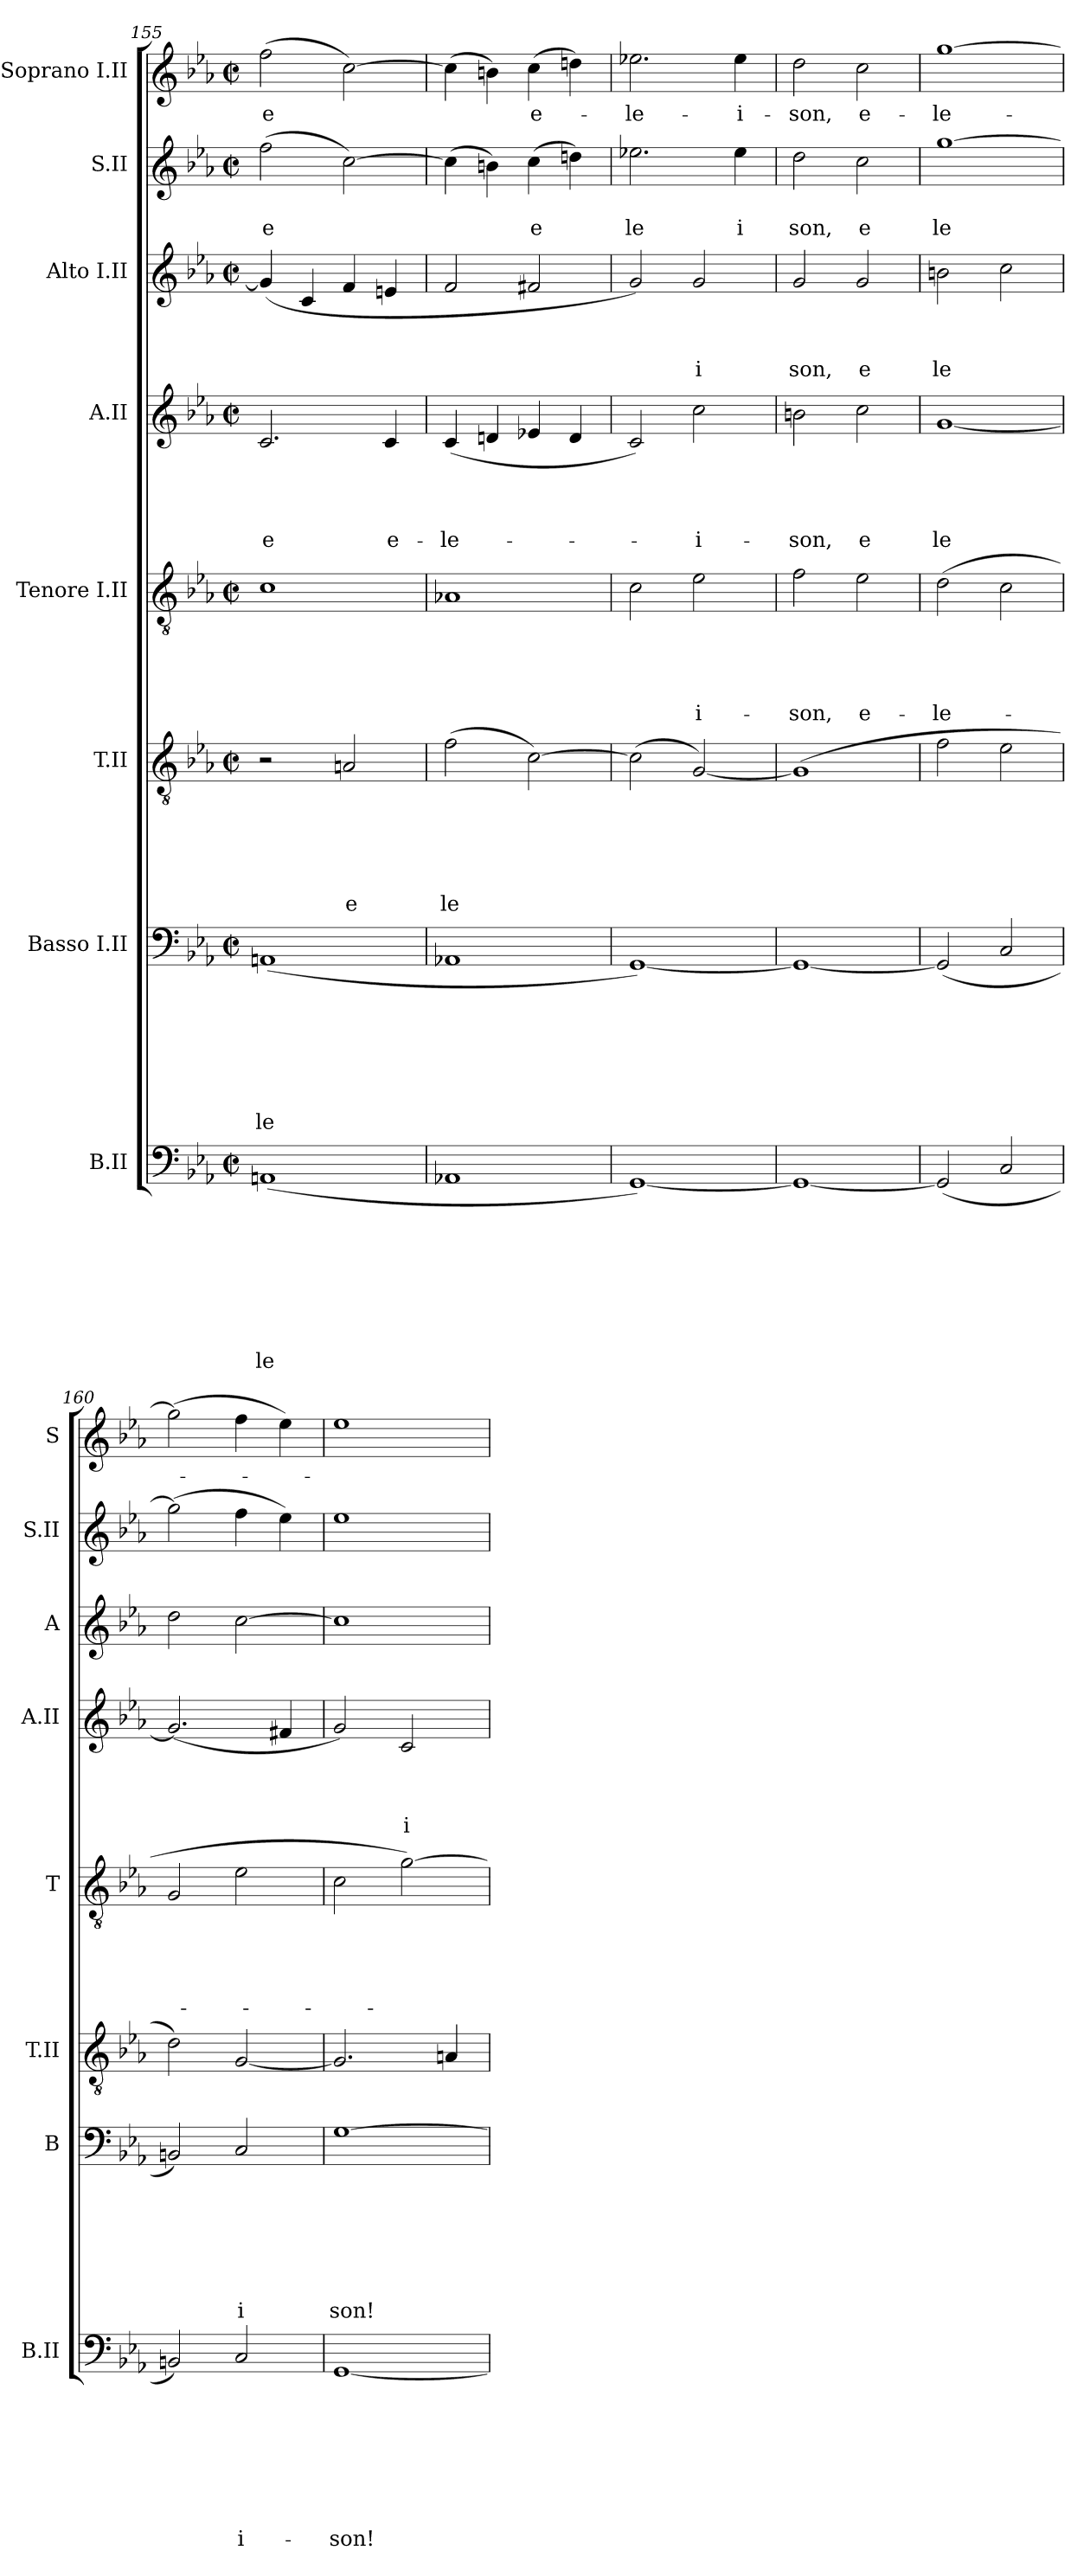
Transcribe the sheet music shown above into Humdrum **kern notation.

**kern	**text	**text	**text	**text	**text	**text	**text	**text	**kern	**text	**text	**text	**text	**text	**text	**text	**kern	**text	**text	**text	**text	**text	**text	**kern	**text	**text	**text	**text	**text	**kern	**text	**text	**text	**text	**kern	**text	**text	**text	**kern	**text	**text	**kern	**text
*part8	*part8	*part8	*part8	*part8	*part8	*part8	*part8	*part8	*part7	*part7	*part7	*part7	*part7	*part7	*part7	*part7	*part6	*part6	*part6	*part6	*part6	*part6	*part6	*part5	*part5	*part5	*part5	*part5	*part5	*part4	*part4	*part4	*part4	*part4	*part3	*part3	*part3	*part3	*part2	*part2	*part2	*part1	*part1
*staff8	*staff8	*staff8	*staff8	*staff8	*staff8	*staff8	*staff8	*staff8	*staff7	*staff7	*staff7	*staff7	*staff7	*staff7	*staff7	*staff7	*staff6	*staff6	*staff6	*staff6	*staff6	*staff6	*staff6	*staff5	*staff5	*staff5	*staff5	*staff5	*staff5	*staff4	*staff4	*staff4	*staff4	*staff4	*staff3	*staff3	*staff3	*staff3	*staff2	*staff2	*staff2	*staff1	*staff1
*I"B.II	*	*	*	*	*	*	*	*	*I"Basso I.II	*	*	*	*	*	*	*	*I"T.II	*	*	*	*	*	*	*I"Tenore I.II	*	*	*	*	*	*I"A.II	*	*	*	*	*I"Alto I.II	*	*	*	*I"S.II	*	*	*I"Soprano I.II	*
*I'B.II	*	*	*	*	*	*	*	*	*I'B	*	*	*	*	*	*	*	*I'T.II	*	*	*	*	*	*	*I'T	*	*	*	*	*	*I'A.II	*	*	*	*	*I'A	*	*	*	*I'S.II	*	*	*I'S	*
*clefF4	*	*	*	*	*	*	*	*	*clefF4	*	*	*	*	*	*	*	*clefGv2	*	*	*	*	*	*	*clefGv2	*	*	*	*	*	*clefG2	*	*	*	*	*clefG2	*	*	*	*clefG2	*	*	*clefG2	*
*k[b-e-a-]	*	*	*	*	*	*	*	*	*k[b-e-a-]	*	*	*	*	*	*	*	*k[b-e-a-]	*	*	*	*	*	*	*k[b-e-a-]	*	*	*	*	*	*k[b-e-a-]	*	*	*	*	*k[b-e-a-]	*	*	*	*k[b-e-a-]	*	*	*k[b-e-a-]	*
*E-:	*	*	*	*	*	*	*	*	*E-:	*	*	*	*	*	*	*	*E-:	*	*	*	*	*	*	*E-:	*	*	*	*	*	*E-:	*	*	*	*	*E-:	*	*	*	*E-:	*	*	*E-:	*
*M2/2	*	*	*	*	*	*	*	*	*M2/2	*	*	*	*	*	*	*	*M2/2	*	*	*	*	*	*	*M2/2	*	*	*	*	*	*M2/2	*	*	*	*	*M2/2	*	*	*	*M2/2	*	*	*M2/2	*
*met(c|)	*	*	*	*	*	*	*	*	*met(c|)	*	*	*	*	*	*	*	*met(c|)	*	*	*	*	*	*	*met(c|)	*	*	*	*	*	*met(c|)	*	*	*	*	*met(c|)	*	*	*	*met(c|)	*	*	*met(c|)	*
=155	=155	=155	=155	=155	=155	=155	=155	=155	=155	=155	=155	=155	=155	=155	=155	=155	=155	=155	=155	=155	=155	=155	=155	=155	=155	=155	=155	=155	=155	=155	=155	=155	=155	=155	=155	=155	=155	=155	=155	=155	=155	=155	=155
!	!	!	!	!	!	!	!	!LO:LY:b	!	!	!	!	!	!	!	!LO:LY:b	!	!	!	!	!	!	!	!	!	!	!	!	!	!	!	!	!	!LO:LY:b	!	!	!	!	!	!	!LO:LY:b	!	!LO:LY:b
(<1AAn	.	.	.	.	.	.	.	le	(<1AAn	.	.	.	.	.	.	le	2r	.	.	.	.	.	.	1c	.	.	.	.	.	2.c/	.	.	.	-e	(<4g/]	.	.	.	(>2ff\	.	e	(>2ff\	-e
.	.	.	.	.	.	.	.	.	.	.	.	.	.	.	.	.	.	.	.	.	.	.	.	.	.	.	.	.	.	.	.	.	.	.	4c/	.	.	.	.	.	.	.	.
!	!	!	!	!	!	!	!	!	!	!	!	!	!	!	!	!	!	!	!	!	!	!	!LO:LY:b	!	!	!	!	!	!	!	!	!	!	!	!	!	!	!	!	!	!	!	!
.	.	.	.	.	.	.	.	.	.	.	.	.	.	.	.	.	2An/	.	.	.	.	.	e	.	.	.	.	.	.	.	.	.	.	.	4f/	.	.	.	[>2cc\)	.	.	[>2cc\)	.
!	!	!	!	!	!	!	!	!	!	!	!	!	!	!	!	!	!	!	!	!	!	!	!	!	!	!	!	!	!	!	!	!	!	!LO:LY:b	!	!	!	!	!	!	!	!	!
.	.	.	.	.	.	.	.	.	.	.	.	.	.	.	.	.	.	.	.	.	.	.	.	.	.	.	.	.	.	4c/	.	.	.	e-	4en/	.	.	.	.	.	.	.	.
=156	=156	=156	=156	=156	=156	=156	=156	=156	=156	=156	=156	=156	=156	=156	=156	=156	=156	=156	=156	=156	=156	=156	=156	=156	=156	=156	=156	=156	=156	=156	=156	=156	=156	=156	=156	=156	=156	=156	=156	=156	=156	=156	=156
!	!	!	!	!	!	!	!	!	!	!	!	!	!	!	!	!	!	!	!	!	!	!	!LO:LY:b	!	!	!	!	!	!	!	!	!	!	!LO:LY:b	!	!	!	!	!	!	!	!	!
1AA-X	.	.	.	.	.	.	.	.	1AA-X	.	.	.	.	.	.	.	(>2f\	.	.	.	.	.	le	1A-X	.	.	.	.	.	(<4c/	.	.	.	-le-	2f/	.	.	.	(>4cc\]	.	.	(>4cc\]	.
.	.	.	.	.	.	.	.	.	.	.	.	.	.	.	.	.	.	.	.	.	.	.	.	.	.	.	.	.	.	4dn/	.	.	.	.	.	.	.	.	4bn\)	.	.	4bn\)	.
!	!	!	!	!	!	!	!	!	!	!	!	!	!	!	!	!	!	!	!	!	!	!	!	!	!	!	!	!	!	!	!	!	!	!	!	!	!	!	!	!	!LO:LY:b	!	!LO:LY:b
.	.	.	.	.	.	.	.	.	.	.	.	.	.	.	.	.	[>2c\)	.	.	.	.	.	.	.	.	.	.	.	.	4e-X/	.	.	.	.	2f#X/	.	.	.	(>4cc\	.	e	(>4cc\	e-
.	.	.	.	.	.	.	.	.	.	.	.	.	.	.	.	.	.	.	.	.	.	.	.	.	.	.	.	.	.	4d/	.	.	.	.	.	.	.	.	4ddn\)	.	.	4ddn\)	.
=157	=157	=157	=157	=157	=157	=157	=157	=157	=157	=157	=157	=157	=157	=157	=157	=157	=157	=157	=157	=157	=157	=157	=157	=157	=157	=157	=157	=157	=157	=157	=157	=157	=157	=157	=157	=157	=157	=157	=157	=157	=157	=157	=157
!	!	!	!	!	!	!	!	!	!	!	!	!	!	!	!	!	!	!	!	!	!	!	!	!	!	!	!	!	!	!	!	!	!	!	!	!	!	!	!	!	!LO:LY:b	!	!LO:LY:b
[<1GG)	.	.	.	.	.	.	.	.	[<1GG)	.	.	.	.	.	.	.	(>2c\]	.	.	.	.	.	.	2c\	.	.	.	.	.	2c/)	.	.	.	.	2g/)	.	.	.	2.ee-X\	.	le	2.ee-X\	-le-
!	!	!	!	!	!	!	!	!	!	!	!	!	!	!	!	!	!	!	!	!	!	!	!	!	!	!	!	!	!LO:LY:b	!	!	!	!	!LO:LY:b	!	!	!	!LO:LY:b	!	!	!	!	!
.	.	.	.	.	.	.	.	.	.	.	.	.	.	.	.	.	[<2G/)	.	.	.	.	.	.	2e-\	.	.	.	.	-i-	2cc\	.	.	.	-i-	2g/	.	.	i	.	.	.	.	.
!	!	!	!	!	!	!	!	!	!	!	!	!	!	!	!	!	!	!	!	!	!	!	!	!	!	!	!	!	!	!	!	!	!	!	!	!	!	!	!	!	!LO:LY:b	!	!LO:LY:b
.	.	.	.	.	.	.	.	.	.	.	.	.	.	.	.	.	.	.	.	.	.	.	.	.	.	.	.	.	.	.	.	.	.	.	.	.	.	.	4ee-\	.	i	4ee-\	-i-
!!LO:PB:g=z
=158	=158	=158	=158	=158	=158	=158	=158	=158	=158	=158	=158	=158	=158	=158	=158	=158	=158	=158	=158	=158	=158	=158	=158	=158	=158	=158	=158	=158	=158	=158	=158	=158	=158	=158	=158	=158	=158	=158	=158	=158	=158	=158	=158
!	!	!	!	!	!	!	!	!	!	!	!	!	!	!	!	!	!	!	!	!	!	!	!	!	!	!	!	!	!LO:LY:b	!	!	!	!	!LO:LY:b	!	!	!	!LO:LY:b	!	!	!LO:LY:b	!	!LO:LY:b
1GG_	.	.	.	.	.	.	.	.	1GG_	.	.	.	.	.	.	.	(>1G]	.	.	.	.	.	.	2f\	.	.	.	.	-son,	2bn\	.	.	.	-son,	2g/	.	.	son,	2dd\	.	son,	2dd\	-son,
!	!	!	!	!	!	!	!	!	!	!	!	!	!	!	!	!	!	!	!	!	!	!	!	!	!	!	!	!	!LO:LY:b	!	!	!	!	!LO:LY:b	!	!	!	!LO:LY:b	!	!	!LO:LY:b	!	!LO:LY:b
.	.	.	.	.	.	.	.	.	.	.	.	.	.	.	.	.	.	.	.	.	.	.	.	2e-\	.	.	.	.	e-	2cc\	.	.	.	e	2g/	.	.	e	2cc\	.	e	2cc\	e-
=159	=159	=159	=159	=159	=159	=159	=159	=159	=159	=159	=159	=159	=159	=159	=159	=159	=159	=159	=159	=159	=159	=159	=159	=159	=159	=159	=159	=159	=159	=159	=159	=159	=159	=159	=159	=159	=159	=159	=159	=159	=159	=159	=159
!	!	!	!	!	!	!	!	!	!	!	!	!	!	!	!	!	!	!	!	!	!	!	!	!	!	!	!	!	!LO:LY:b	!	!	!	!	!LO:LY:b	!	!	!	!LO:LY:b	!	!	!LO:LY:b	!	!LO:LY:b
(<2GG/]	.	.	.	.	.	.	.	.	(<2GG/]	.	.	.	.	.	.	.	2f\	.	.	.	.	.	.	(>2d\	.	.	.	.	-le-	[<1g	.	.	.	le	2bn\	.	.	le	[>1gg	.	le	[>1gg	-le-
2C/	.	.	.	.	.	.	.	.	2C/	.	.	.	.	.	.	.	2e-\	.	.	.	.	.	.	2c\	.	.	.	.	.	.	.	.	.	.	2cc\	.	.	.	.	.	.	.	.
=160	=160	=160	=160	=160	=160	=160	=160	=160	=160	=160	=160	=160	=160	=160	=160	=160	=160	=160	=160	=160	=160	=160	=160	=160	=160	=160	=160	=160	=160	=160	=160	=160	=160	=160	=160	=160	=160	=160	=160	=160	=160	=160	=160
2BBn/)	.	.	.	.	.	.	.	.	2BBn/)	.	.	.	.	.	.	.	2d\)	.	.	.	.	.	.	2G/	.	.	.	.	.	(<2.g/]	.	.	.	.	2dd\	.	.	.	(>2gg\]	.	.	(>2gg\]	.
!	!	!	!	!	!	!	!	!LO:LY:b	!	!	!	!	!	!	!	!LO:LY:b	!	!	!	!	!	!	!	!	!	!	!	!	!	!	!	!	!	!	!	!	!	!	!	!	!	!	!
2C/	.	.	.	.	.	.	.	i-	2C/	.	.	.	.	.	.	i	[<2G/	.	.	.	.	.	.	2e-\	.	.	.	.	.	.	.	.	.	.	[>2cc\	.	.	.	4ff\	.	.	4ff\	.
.	.	.	.	.	.	.	.	.	.	.	.	.	.	.	.	.	.	.	.	.	.	.	.	.	.	.	.	.	.	4f#X/	.	.	.	.	.	.	.	.	4ee-\)	.	.	4ee-\)	.
=161	=161	=161	=161	=161	=161	=161	=161	=161	=161	=161	=161	=161	=161	=161	=161	=161	=161	=161	=161	=161	=161	=161	=161	=161	=161	=161	=161	=161	=161	=161	=161	=161	=161	=161	=161	=161	=161	=161	=161	=161	=161	=161	=161
!	!	!	!	!	!	!	!	!LO:LY:b	!	!	!	!	!	!	!	!LO:LY:b	!	!	!	!	!	!	!	!	!	!	!	!	!	!	!	!	!	!	!	!	!	!	!	!	!	!	!
[<1GG	.	.	.	.	.	.	.	-son!	[>1G	.	.	.	.	.	.	son!	2.G/]	.	.	.	.	.	.	2c\	.	.	.	.	.	2g/)	.	.	.	.	1cc]	.	.	.	1ee-	.	.	1ee-	.
!	!	!	!	!	!	!	!	!	!	!	!	!	!	!	!	!	!	!	!	!	!	!	!	!	!	!	!	!	!	!	!	!	!	!LO:LY:b	!	!	!	!	!	!	!	!	!
.	.	.	.	.	.	.	.	.	.	.	.	.	.	.	.	.	.	.	.	.	.	.	.	[>2g\)	.	.	.	.	.	2c/	.	.	.	i	.	.	.	.	.	.	.	.	.
.	.	.	.	.	.	.	.	.	.	.	.	.	.	.	.	.	4An/	.	.	.	.	.	.	.	.	.	.	.	.	.	.	.	.	.	.	.	.	.	.	.	.	.	.
=	=	=	=	=	=	=	=	=	=	=	=	=	=	=	=	=	=	=	=	=	=	=	=	=	=	=	=	=	=	=	=	=	=	=	=	=	=	=	=	=	=	=	=
*-	*-	*-	*-	*-	*-	*-	*-	*-	*-	*-	*-	*-	*-	*-	*-	*-	*-	*-	*-	*-	*-	*-	*-	*-	*-	*-	*-	*-	*-	*-	*-	*-	*-	*-	*-	*-	*-	*-	*-	*-	*-	*-	*-
